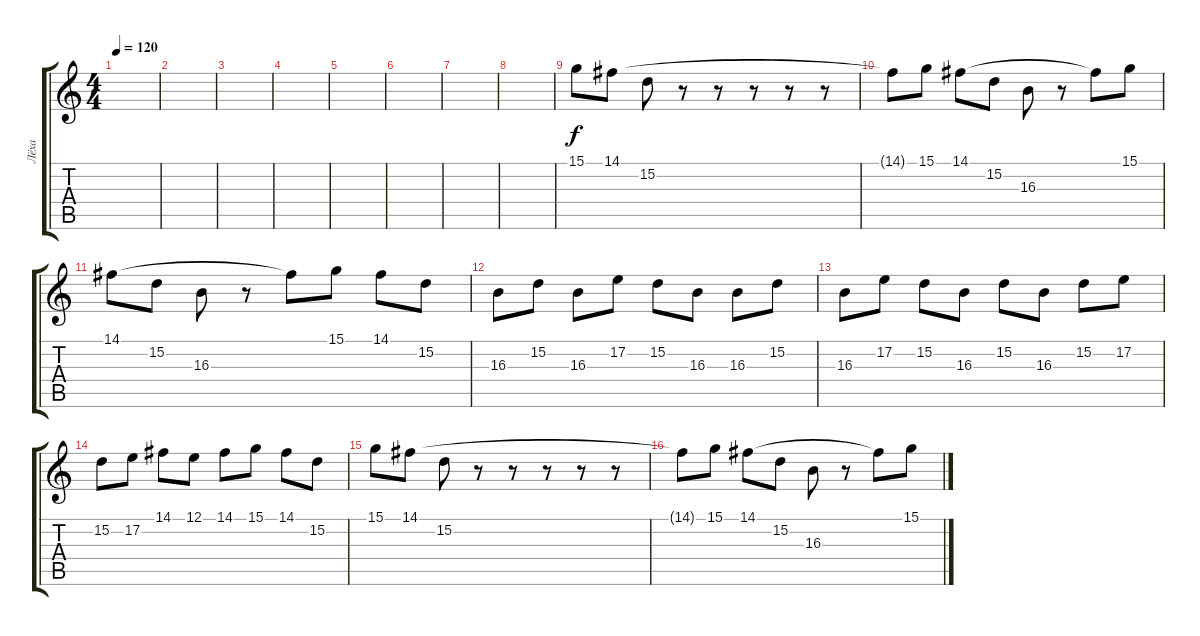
\track ("Лёха" "Лёха") {instrument electricgrandpiano}
\staff {score tabs}
\tuning (E4 B3 G3 D3 A2 E2) {hide}
\ts (4 4)
\tempo 120
\clef g2
\ks c
|
|
|
|
|
|
|
|
15.1.8 14.1.8 15.2.8 r.8 r.8 r.8 r.8 r.8 |
14.1{t}.8 15.1.8 14.1.8 15.2.8 16.3.8 r.8 14.1{t}.8 15.1.8 |
14.1.8 15.2.8 16.3.8 r.8 14.1{t}.8 15.1.8 14.1.8 15.2.8 |
16.3.8 15.2.8 16.3.8 17.2.8 15.2.8 16.3.8 16.3.8 15.2.8 |
16.3.8 17.2.8 15.2.8 16.3.8 15.2.8 16.3.8 15.2.8 17.2.8 |
15.2.8 17.2.8 14.1.8 12.1.8 14.1.8 15.1.8 14.1.8 15.2.8 |
15.1.8 14.1.8 15.2.8 r.8 r.8 r.8 r.8 r.8 |
14.1{t}.8 15.1.8 14.1.8 15.2.8 16.3.8 r.8 14.1{t}.8 15.1.8
